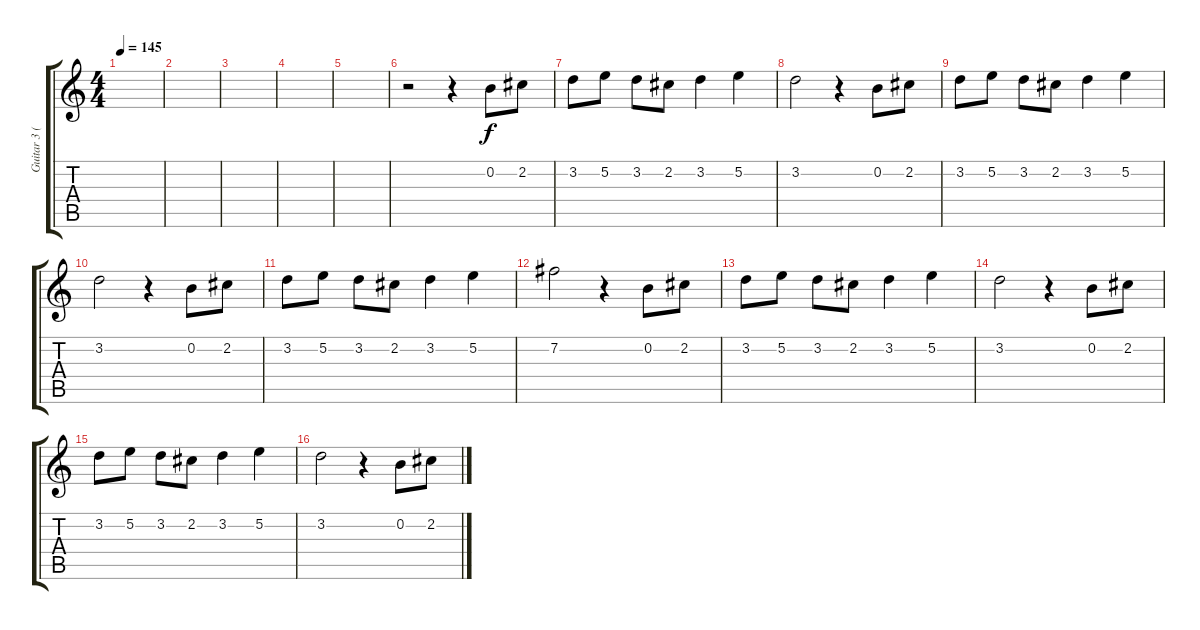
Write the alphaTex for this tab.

\track ("Guitar 3 (Solo)" "Guitar 3 (") {instrument distortionguitar}
\staff {score tabs}
\tuning (E4 B3 G3 D3 A2 E2) {hide}
\ts (4 4)
\tempo 145
\clef g2
\ks c
|
|
|
|
|
r.2 r.4 0.2.8 2.2.8 |
3.2.8 5.2.8 3.2.8 2.2.8 3.2.4 5.2.4 |
3.2.2 r.4 0.2.8 2.2.8 |
3.2.8 5.2.8 3.2.8 2.2.8 3.2.4 5.2.4 |
3.2.2 r.4 0.2.8 2.2.8 |
3.2.8 5.2.8 3.2.8 2.2.8 3.2.4 5.2.4 |
7.2.2 r.4 0.2.8 2.2.8 |
3.2.8 5.2.8 3.2.8 2.2.8 3.2.4 5.2.4 |
3.2.2 r.4 0.2.8 2.2.8 |
3.2.8 5.2.8 3.2.8 2.2.8 3.2.4 5.2.4 |
3.2.2 r.4 0.2.8 2.2.8
